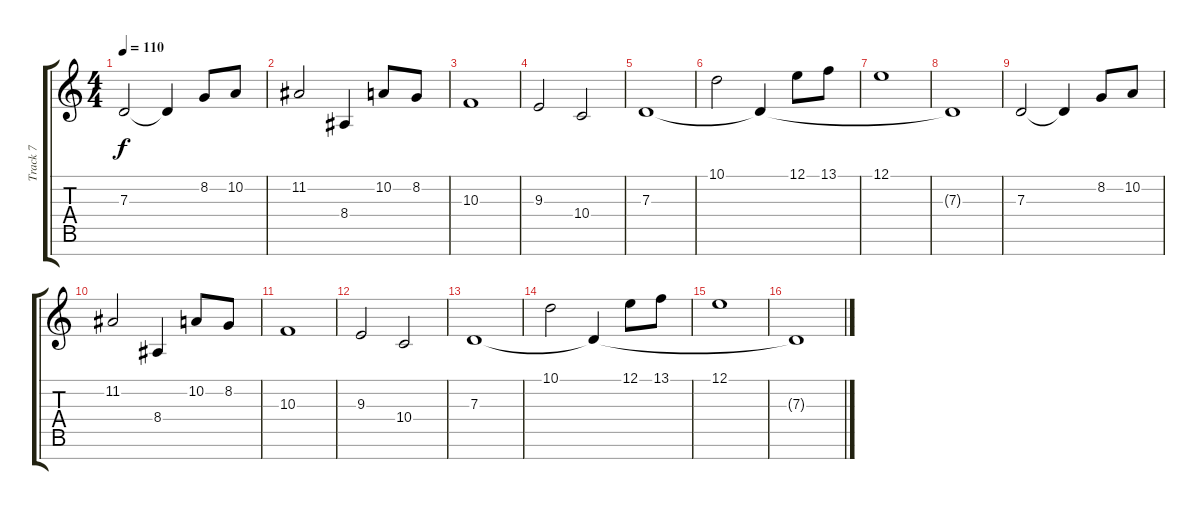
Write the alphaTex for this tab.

\track ("Track 7" "Track 7") {instrument harpsichord}
\staff {score tabs}
\tuning (E4 B3 G3 D3 A2 E2 B1) {hide}
\ts (4 4)
\tempo 110
\clef g2
\ks c
7.3.2{dy f} 7.3{t}.4 8.2.8 10.2.8 |
11.2.2 8.4.4 10.2.8 8.2.8 |
10.3.1 |
9.3.2 10.4.2 |
7.3.1 |
10.1.2 7.3{t}.4 12.1.8 13.1.8 |
12.1.1 |
7.3{t}.1 |
7.3.2 7.3{t}.4 8.2.8 10.2.8 |
11.2.2 8.4.4 10.2.8 8.2.8 |
10.3.1 |
9.3.2 10.4.2 |
7.3.1 |
10.1.2 7.3{t}.4 12.1.8 13.1.8 |
12.1.1 |
7.3{t}.1
